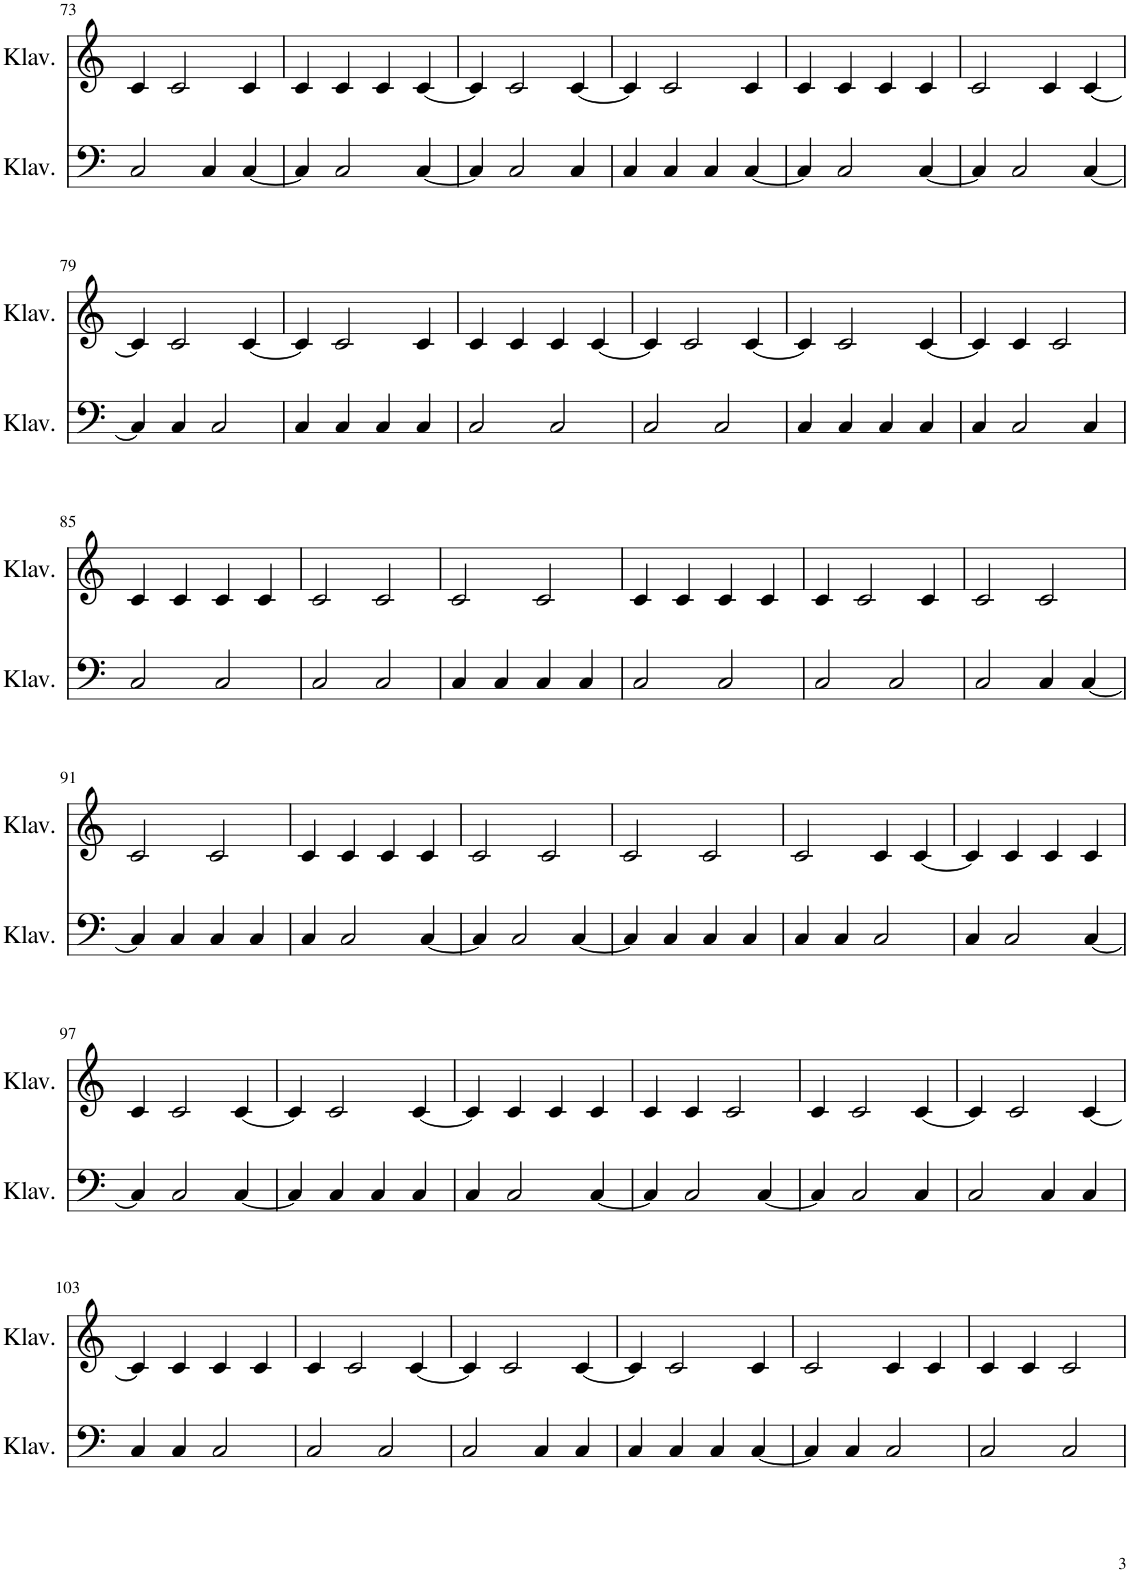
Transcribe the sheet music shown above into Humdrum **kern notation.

**kern	**kern
*part2	*part1
*staff2	*staff1
*I"Klavier	*I"Klavier
*I'Klav.	*I'Klav.
!!LO:PB:g=z
*clefF4	*clefG2
*k[]	*k[]
*M4/4	*M4/4
=73	=73
2C/	4c/
.	2c/
4C/	.
[4C/	4c/
=74	=74
4C/]	4c/
2C/	4c/
.	4c/
[4C/	[4c/
=75	=75
4C/]	4c/]
2C/	2c/
4C/	[4c/
=76	=76
4C/	4c/]
4C/	2c/
4C/	.
[4C/	4c/
=77	=77
4C/]	4c/
2C/	4c/
.	4c/
[4C/	4c/
=78	=78
4C/]	2c/
2C/	.
.	4c/
[4C/	[4c/
!!LO:LB:g=z
=79	=79
4C/]	4c/]
4C/	2c/
2C/	.
.	[4c/
=80	=80
4C/	4c/]
4C/	2c/
4C/	.
4C/	4c/
=81	=81
2C/	4c/
.	4c/
2C/	4c/
.	[4c/
=82	=82
2C/	4c/]
.	2c/
2C/	.
.	[4c/
=83	=83
4C/	4c/]
4C/	2c/
4C/	.
4C/	[4c/
=84	=84
4C/	4c/]
2C/	4c/
.	2c/
4C/	.
!!LO:LB:g=z
=85	=85
2C/	4c/
.	4c/
2C/	4c/
.	4c/
=86	=86
2C/	2c/
2C/	2c/
=87	=87
4C/	2c/
4C/	.
4C/	2c/
4C/	.
=88	=88
2C/	4c/
.	4c/
2C/	4c/
.	4c/
=89	=89
2C/	4c/
.	2c/
2C/	.
.	4c/
=90	=90
2C/	2c/
4C/	2c/
[4C/	.
!!LO:LB:g=z
=91	=91
4C/]	2c/
4C/	.
4C/	2c/
4C/	.
=92	=92
4C/	4c/
2C/	4c/
.	4c/
[4C/	4c/
=93	=93
4C/]	2c/
2C/	.
.	2c/
[4C/	.
=94	=94
4C/]	2c/
4C/	.
4C/	2c/
4C/	.
=95	=95
4C/	2c/
4C/	.
2C/	4c/
.	[4c/
=96	=96
4C/	4c/]
2C/	4c/
.	4c/
[4C/	4c/
!!LO:LB:g=z
=97	=97
4C/]	4c/
2C/	2c/
[4C/	[4c/
=98	=98
4C/]	4c/]
4C/	2c/
4C/	.
4C/	[4c/
=99	=99
4C/	4c/]
2C/	4c/
.	4c/
[4C/	4c/
=100	=100
4C/]	4c/
2C/	4c/
.	2c/
[4C/	.
=101	=101
4C/]	4c/
2C/	2c/
4C/	[4c/
=102	=102
2C/	4c/]
.	2c/
4C/	.
4C/	[4c/
!!LO:LB:g=z
=103	=103
4C/	4c/]
4C/	4c/
2C/	4c/
.	4c/
=104	=104
2C/	4c/
.	2c/
2C/	.
.	[4c/
=105	=105
2C/	4c/]
.	2c/
4C/	.
4C/	[4c/
=106	=106
4C/	4c/]
4C/	2c/
4C/	.
[4C/	4c/
=107	=107
4C/]	2c/
4C/	.
2C/	4c/
.	4c/
=108	=108
2C/	4c/
.	4c/
2C/	2c/
=	=
*-	*-
